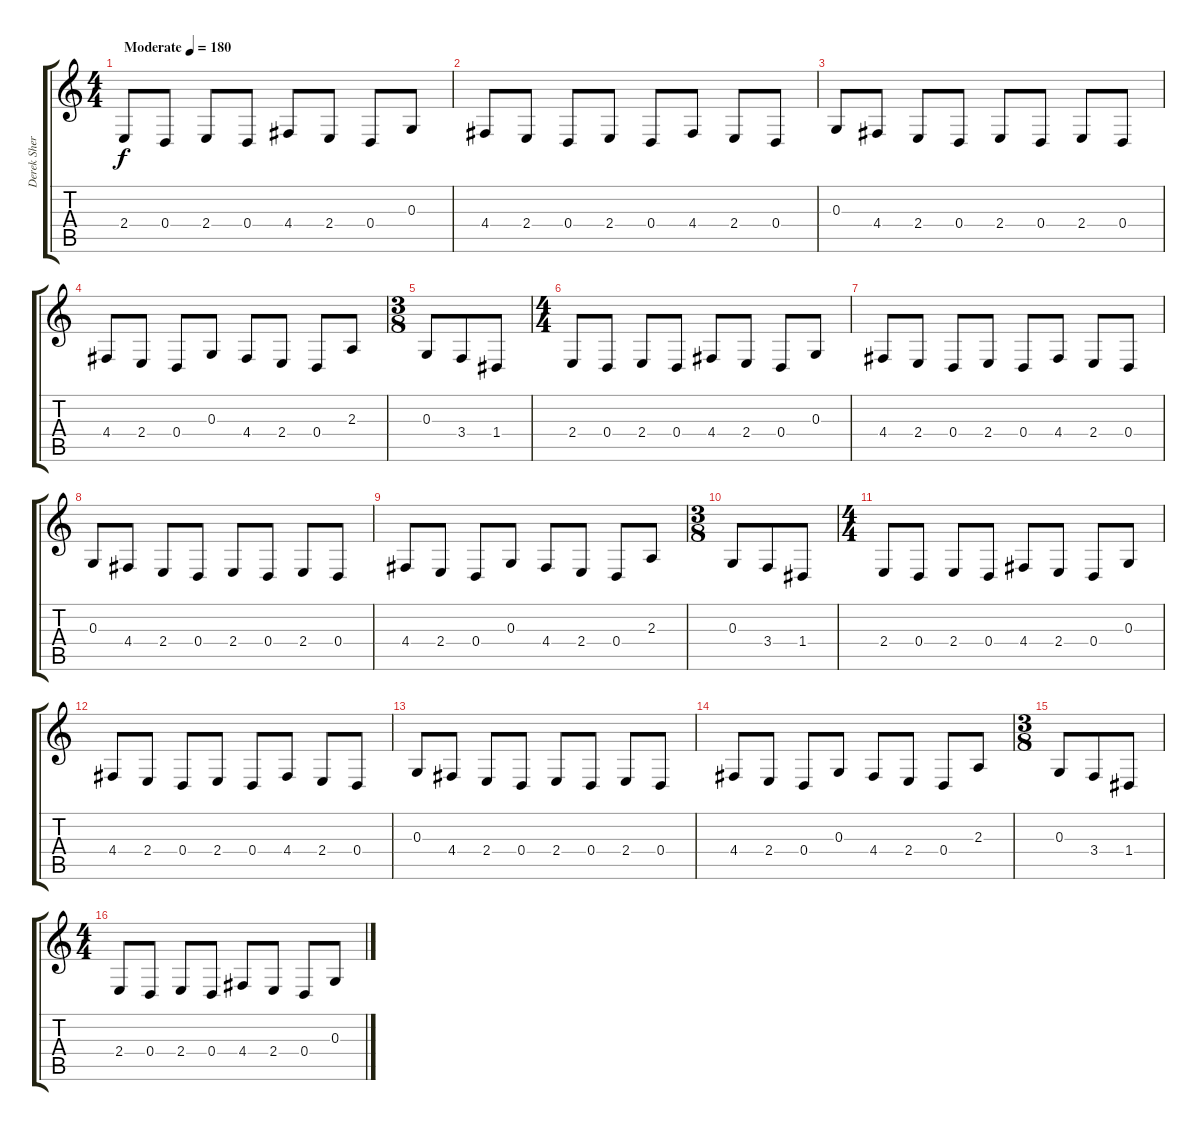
\track ("Derek Sherinian" "Derek Sher") {instrument rockorgan}
\staff {score tabs}
\tuning (E4 B3 G3 D3 A2 E2) {hide}
\ts (4 4)
\tempo (180 "Moderate")
\clef g2
\ks c
2.4.8{dy f instrument rockorgan} 0.4.8 2.4.8 0.4.8 4.4.8 2.4.8 0.4.8 0.3.8 |
4.4.8 2.4.8 0.4.8 2.4.8 0.4.8 4.4.8 2.4.8 0.4.8 |
0.3.8 4.4.8 2.4.8 0.4.8 2.4.8 0.4.8 2.4.8 0.4.8 |
4.4.8 2.4.8 0.4.8 0.3.8 4.4.8 2.4.8 0.4.8 2.3.8 |
\ts (3 8)
0.3.8 3.4.8 1.4.8 |
\ts (4 4)
2.4.8 0.4.8 2.4.8 0.4.8 4.4.8 2.4.8 0.4.8 0.3.8 |
4.4.8 2.4.8 0.4.8 2.4.8 0.4.8 4.4.8 2.4.8 0.4.8 |
0.3.8 4.4.8 2.4.8 0.4.8 2.4.8 0.4.8 2.4.8 0.4.8 |
4.4.8 2.4.8 0.4.8 0.3.8 4.4.8 2.4.8 0.4.8 2.3.8 |
\ts (3 8)
0.3.8 3.4.8 1.4.8 |
\ts (4 4)
2.4.8{instrument overdrivenguitar} 0.4.8 2.4.8 0.4.8 4.4.8 2.4.8 0.4.8 0.3.8 |
4.4.8 2.4.8 0.4.8 2.4.8 0.4.8 4.4.8 2.4.8 0.4.8 |
0.3.8 4.4.8 2.4.8 0.4.8 2.4.8 0.4.8 2.4.8 0.4.8 |
4.4.8 2.4.8 0.4.8 0.3.8 4.4.8 2.4.8 0.4.8 2.3.8 |
\ts (3 8)
0.3.8 3.4.8 1.4.8 |
\ts (4 4)
2.4.8 0.4.8 2.4.8 0.4.8 4.4.8 2.4.8 0.4.8 0.3.8
